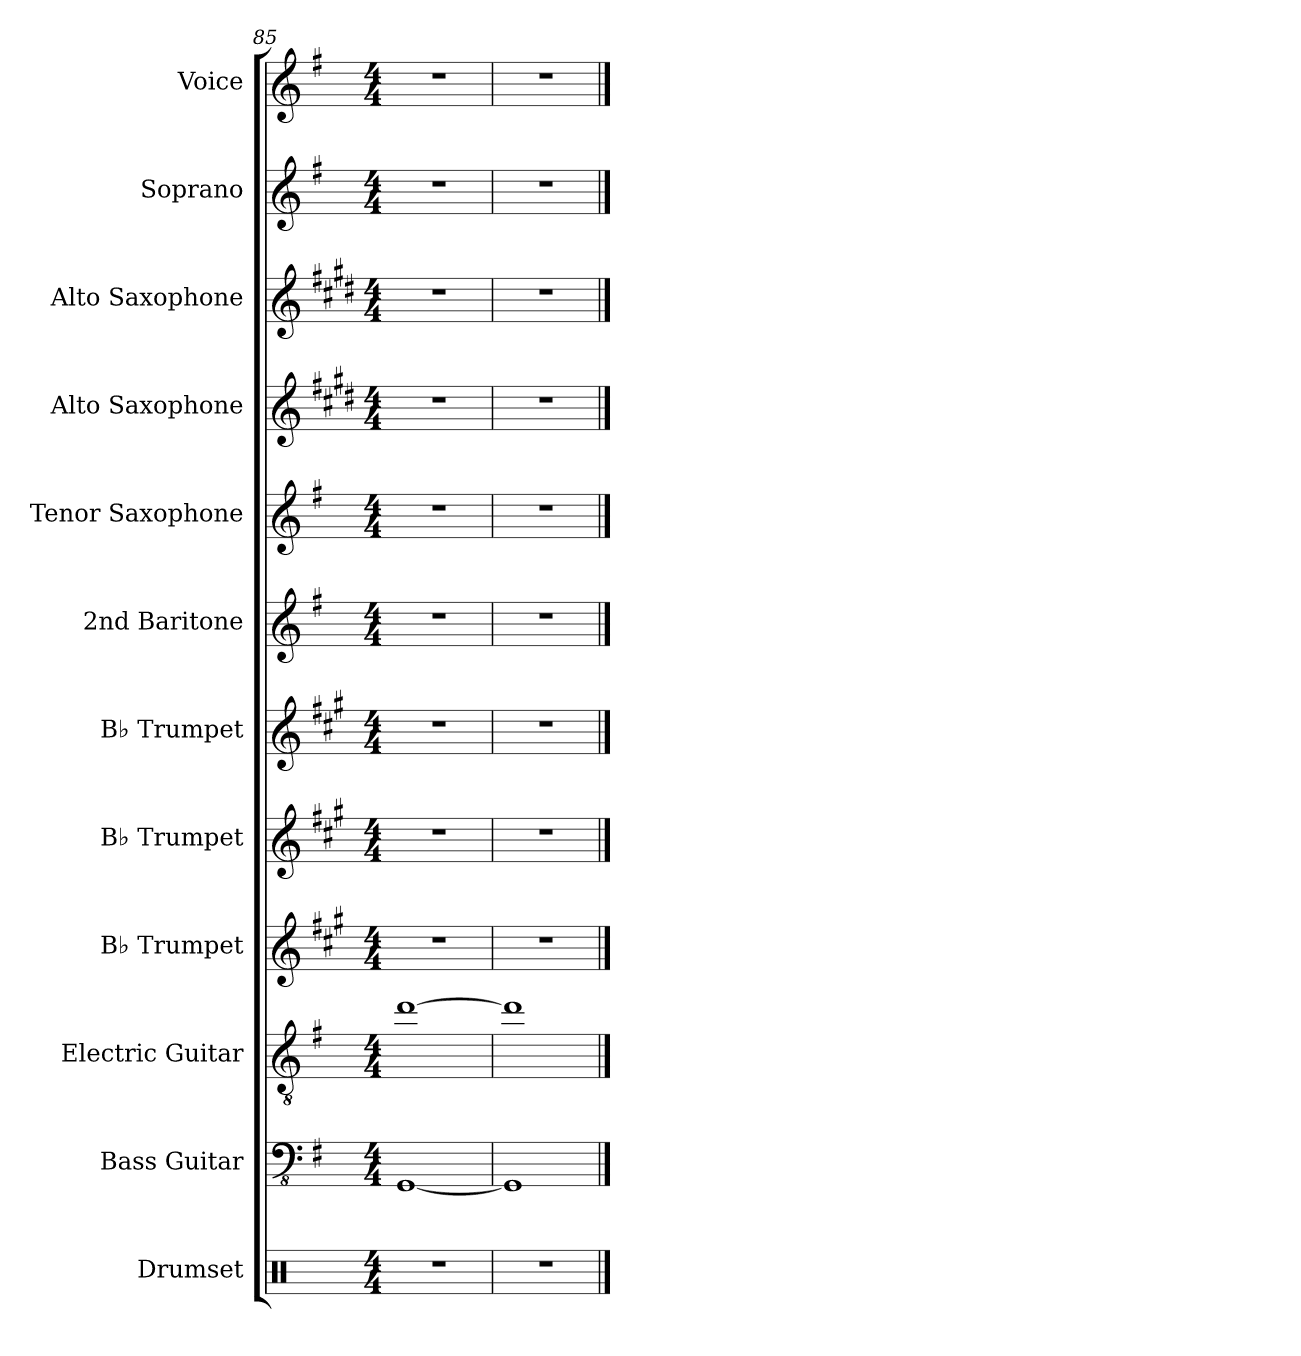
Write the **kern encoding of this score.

**kern	**kern	**kern	**kern	**kern	**kern	**kern	**kern	**kern	**kern	**kern	**kern
*part12	*part11	*part10	*part9	*part8	*part7	*part6	*part5	*part4	*part3	*part2	*part1
*staff12	*staff11	*staff10	*staff9	*staff8	*staff7	*staff6	*staff5	*staff4	*staff3	*staff2	*staff1
*I"Drumset	*I"Bass Guitar	*I"Electric Guitar	*I"B♭ Trumpet	*I"B♭ Trumpet	*I"B♭ Trumpet	*I"2nd Baritone	*I"Tenor Saxophone	*I"Alto Saxophone	*I"Alto Saxophone	*I"Soprano	*I"Voice
*I'Drs.	*I'B. Guit.	*I'El. Guit.	*I'B♭ Tpt.	*I'B♭ Tpt.	*I'B♭ Tpt.	*I'2ndBari.	*I'T. Sax.	*I'A. Sax.	*I'A. Sax.	*I'S.	*I'Vo.
*clefX	*clefFv4	*clefGv2	*clefG2	*clefG2	*clefG2	*clefG2	*clefG2	*clefG2	*clefG2	*clefG2	*clefG2
*	*	*	*ITrd1c2	*ITrd1c2	*ITrd1c2	*ITrd8c14	*ITrd8c14	*ITrd5c9	*ITrd5c9	*	*
*k[]	*k[f#]	*k[f#]	*k[f#]	*k[f#]	*k[f#]	*k[f#]	*k[f#]	*k[f#]	*k[f#]	*k[f#]	*k[f#]
*M4/4	*M4/4	*M4/4	*M4/4	*M4/4	*M4/4	*M4/4	*M4/4	*M4/4	*M4/4	*M4/4	*M4/4
=85	=85	=85	=85	=85	=85	=85	=85	=85	=85	=85	=85
1r	[1GGG	[1dd	1r	1r	1r	1r	1r	1r	1r	1r	1r
!!LO:PB:g=z
=86	=86	=86	=86	=86	=86	=86	=86	=86	=86	=86	=86
1r	1GGG]	1dd]	1r	1r	1r	1r	1r	1r	1r	1r	1r
==	==	==	==	==	==	==	==	==	==	==	==
*-	*-	*-	*-	*-	*-	*-	*-	*-	*-	*-	*-
